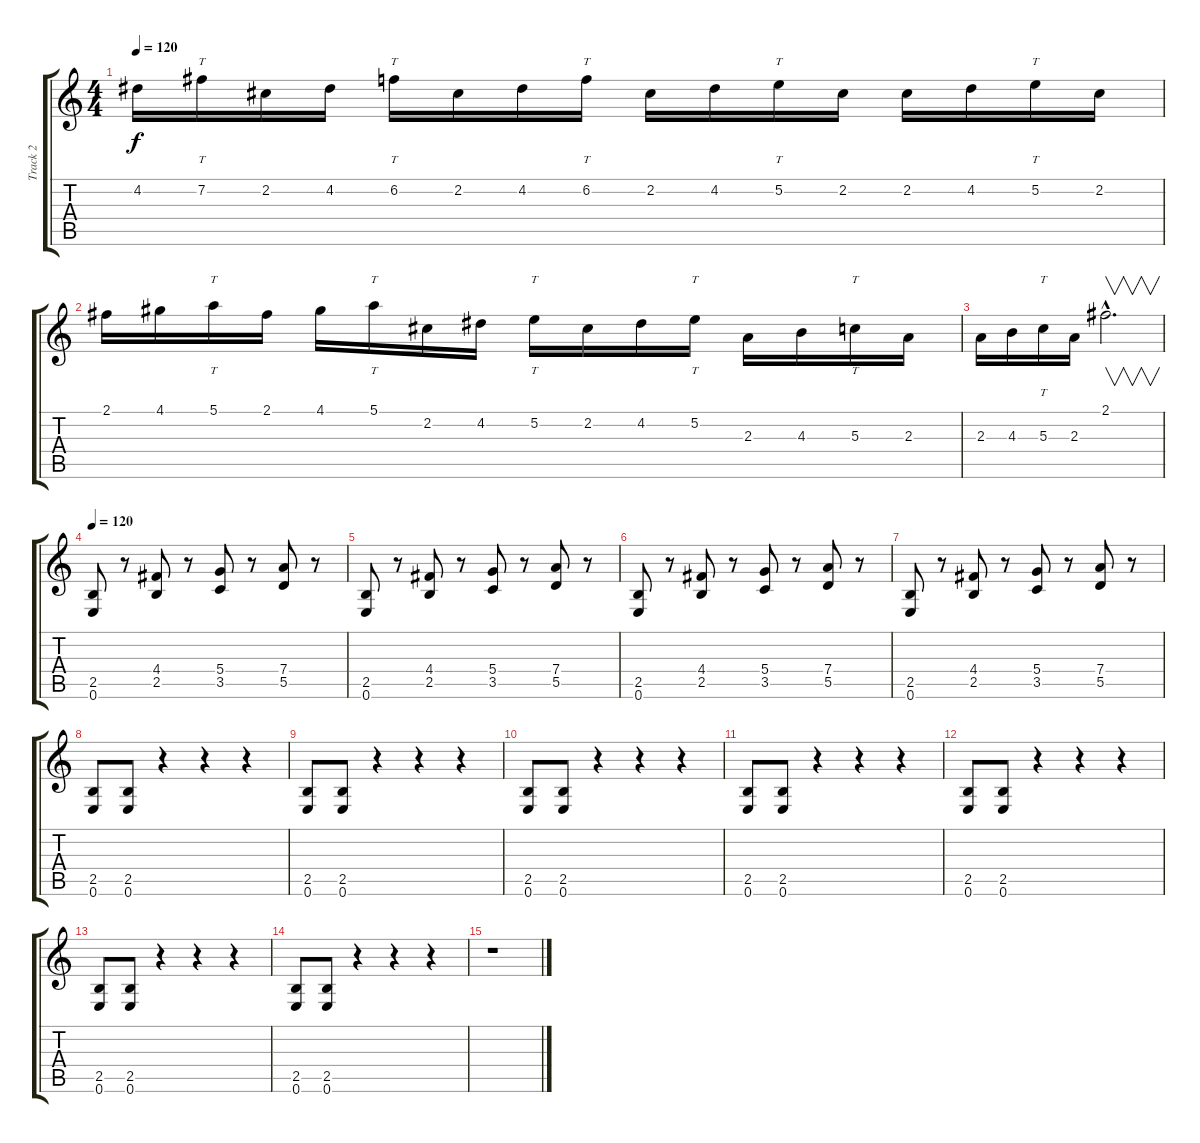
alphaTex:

\track ("Track 2" "Track 2") {instrument distortionguitar}
\staff {score tabs}
\tuning (E4 B3 G3 D3 A2 E2) {hide}
\ts (4 4)
\tempo 120
\clef g2
\ks c
4.2.16{dy f} 7.2.16{tt} 2.2.16 4.2.16 6.2.16{tt} 2.2.16 4.2.16 6.2.16{tt} 2.2.16 4.2.16 5.2.16{tt} 2.2.16 2.2.16 4.2.16 5.2.16{tt} 2.2.16 |
2.1.16 4.1.16 5.1.16{tt} 2.1.16 4.1.16 5.1.16{tt} 2.2.16 4.2.16 5.2.16{tt} 2.2.16 4.2.16 5.2.16{tt} 2.3.16 4.3.16 5.3.16{tt} 2.3.16 |
2.3.16 4.3.16 5.3.16{tt} 2.3.16 2.1{hac}.2{v d} |
\tempo 120
(2.5 0.6).8 r.8 (4.4 2.5).8 r.8 (5.4 3.5).8 r.8 (7.4 5.5).8 r.8 |
(2.5 0.6).8 r.8 (4.4 2.5).8 r.8 (5.4 3.5).8 r.8 (7.4 5.5).8 r.8 |
(2.5 0.6).8 r.8 (4.4 2.5).8 r.8 (5.4 3.5).8 r.8 (7.4 5.5).8 r.8 |
(2.5 0.6).8 r.8 (4.4 2.5).8 r.8 (5.4 3.5).8 r.8 (7.4 5.5).8 r.8 |
(2.5 0.6).8 (2.5 0.6).8 r.4 r.4 r.4 |
(2.5 0.6).8 (2.5 0.6).8 r.4 r.4 r.4 |
(2.5 0.6).8 (2.5 0.6).8 r.4 r.4 r.4 |
(2.5 0.6).8 (2.5 0.6).8 r.4 r.4 r.4 |
(2.5 0.6).8 (2.5 0.6).8 r.4 r.4 r.4 |
(2.5 0.6).8 (2.5 0.6).8 r.4 r.4 r.4 |
(2.5 0.6).8 (2.5 0.6).8 r.4 r.4 r.4 |
r.1
